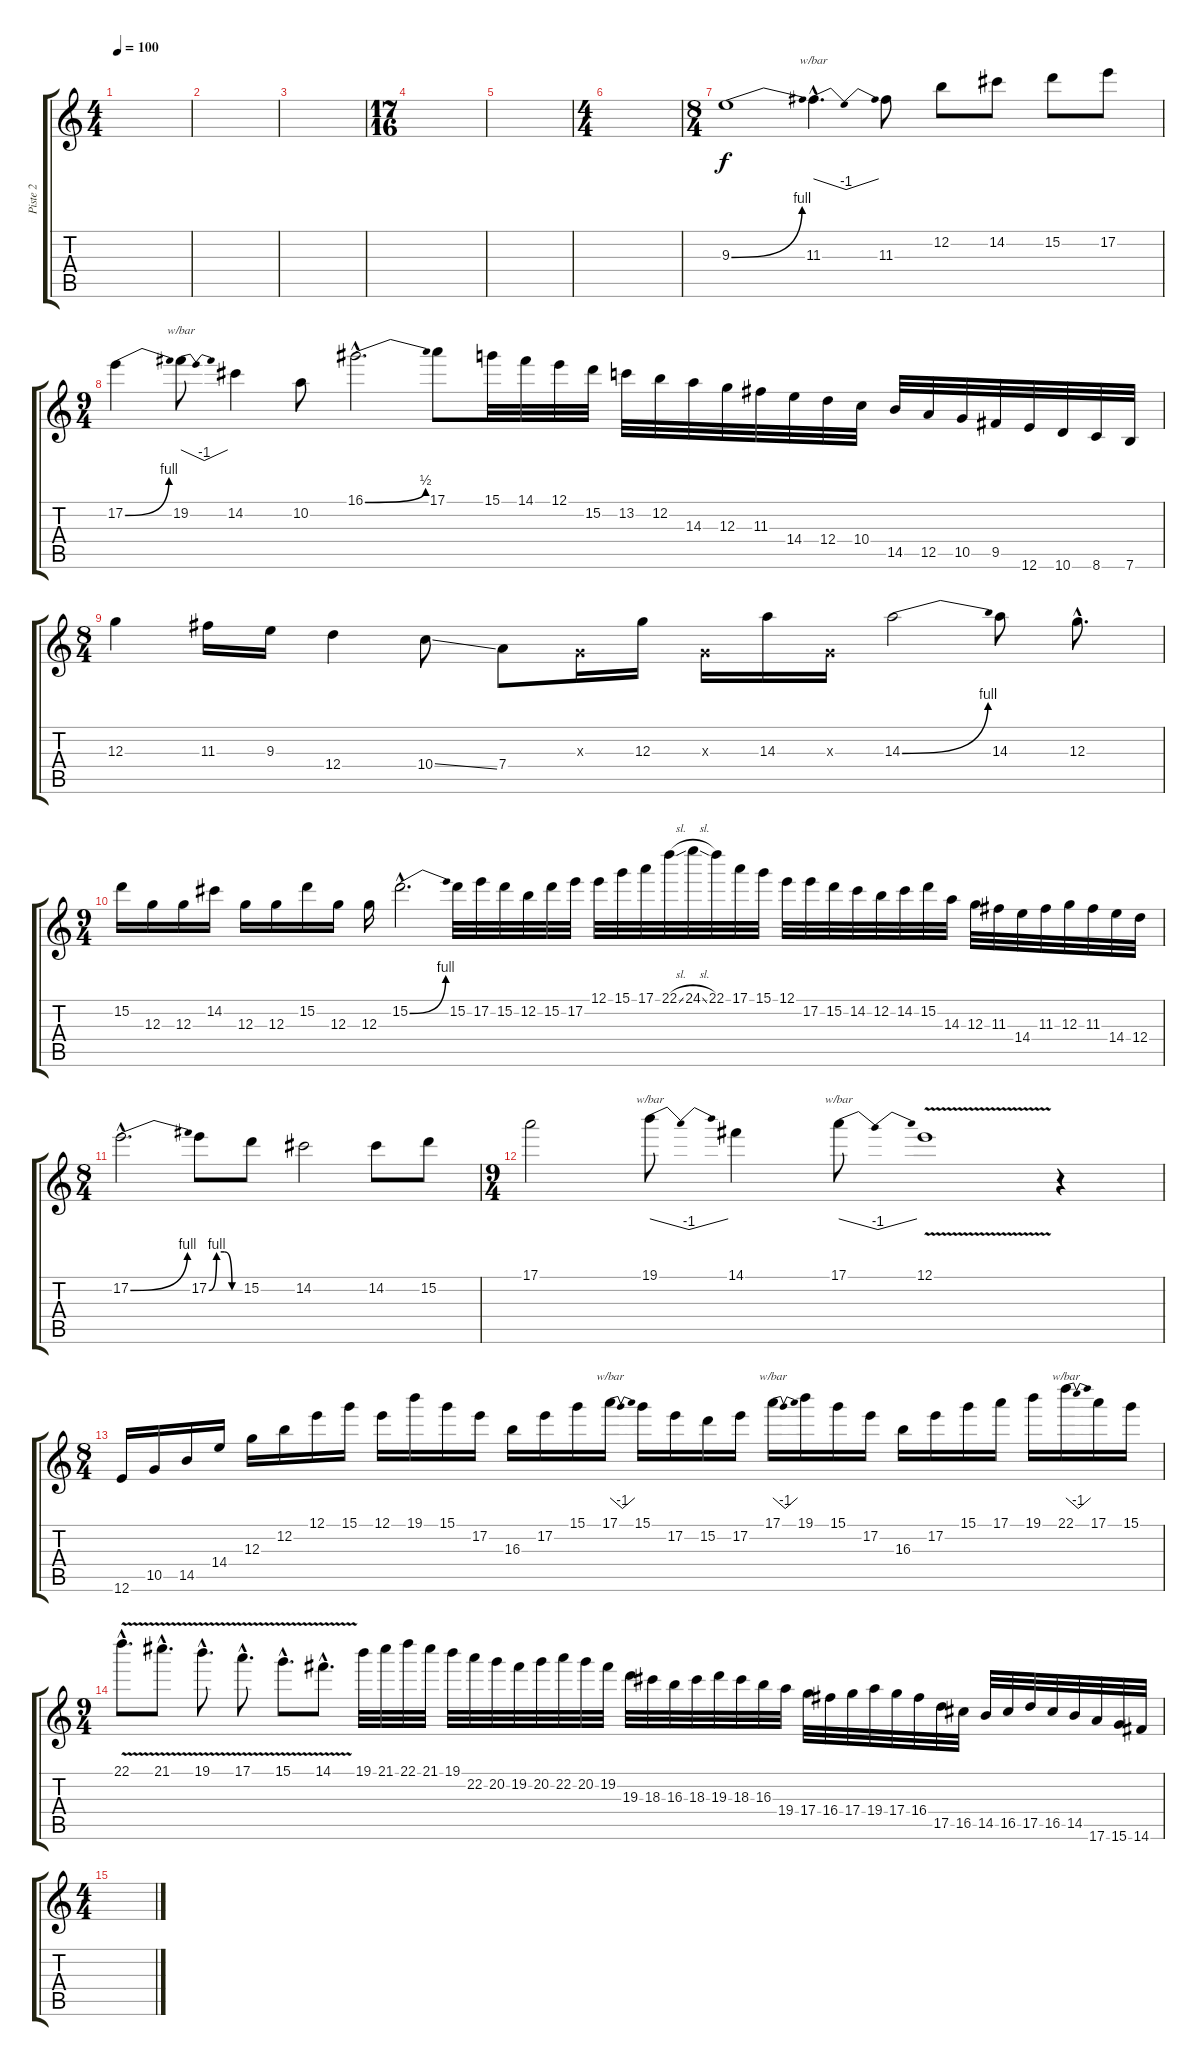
\track ("Piste 2" "Piste 2") {instrument distortionguitar}
\staff {score tabs}
\tuning (E4 B3 G3 D3 A2 E2) {hide}
\ts (4 4)
\tempo 100
\clef g2
\ks c
|
|
|
\ts (17 16)
|
|
\ts (4 4)
|
\ts (8 4)
9.3{be (bend 0 0 60 4)}.1 11.3{hac}.4{d tbe (dip default 0 0 30 -4 60 0)} 11.3.8 12.2.8 14.2.8 15.2.8 17.2.8 |
\ts (9 4)
17.2{be (bend 0 0 60 4)}.4 19.2.8{tbe (dip default 0 0 30 -4 60 0)} 14.2.4 10.2.8 16.1{be (bend 0 0 60 2) hac}.2{d} 17.1.8 15.1.32 14.1.32 12.1.32 15.2.32 13.2.32 12.2.32 14.3.32 12.3.32 11.3.32 14.4.32 12.4.32 10.4.32 14.5.32 12.5.32 10.5.32 9.5.32 12.6.32 10.6.32 8.6.32 7.6.32 |
\ts (8 4)
12.3.4 11.3.16 9.3.16 12.4.4 10.4{ss}.8 7.4.8 0.3{x}.16 12.3.16 0.3{x}.16 14.3.16 0.3{x}.16 14.3{be (bend 0 0 60 4)}.2 14.3.8 12.3{hac}.8{d} |
\ts (9 4)
15.2.16 12.3.16 12.3.16 14.2.16 12.3.16 12.3.16 15.2.16 12.3.16 12.3.16 15.2{be (bend 0 0 60 4) hac}.2{d} 15.2.32 17.2.32 15.2.32 12.2.32 15.2.32 17.2.32 12.1.32 15.1.32 17.1.32 22.1{sl}.32 24.1{sl}.32 22.1.32 17.1.32 15.1.32 12.1.32 17.2.32 15.2.32 14.2.32 12.2.32 14.2.32 15.2.32 14.3.32 12.3.32 11.3.32 14.4.32 11.3.32 12.3.32 11.3.32 14.4.32 12.4.32 |
\ts (8 4)
17.2{be (bend 0 0 60 4) hac}.2{d} 17.2{be (custom 0 0 15 4 30 4 45 0 60 0)}.8 15.2.8 14.2.2 14.2.8 15.2.8 |
\ts (9 4)
17.1.2 19.1.8{tbe (dip default 0 0 30 -4 60 0)} 14.1.4 17.1.8{tbe (dip default 0 0 30 -4 60 0)} 12.1{v}.1 r.4 |
\ts (8 4)
12.6.16 10.5.16 14.5.16 14.4.16 12.3.16 12.2.16 12.1.16 15.1.16 12.1.16 19.1.16 15.1.16 17.2.16 16.3.16 17.2.16 15.1.16 17.1.16{tbe (dip default 0 0 30 -4 60 0)} 15.1.16 17.2.16 15.2.16 17.2.16 17.1.16{tbe (dip default 0 0 30 -4 60 0)} 19.1.16 15.1.16 17.2.16 16.3.16 17.2.16 15.1.16 17.1.16 19.1.16 22.1.16{tbe (dip default 0 0 30 -4 60 0)} 17.1.16 15.1.16 |
\ts (9 4)
22.1{v hac}.8{d} 21.1{v hac}.8{d} 19.1{v hac}.8{d} 17.1{v hac}.8{d} 15.1{v hac}.8{d} 14.1{v hac}.8{d} 19.1.32 21.1.32 22.1.32 21.1.32 19.1.32 22.2.32 20.2.32 19.2.32 20.2.32 22.2.32 20.2.32 19.2.32 19.3.32 18.3.32 16.3.32 18.3.32 19.3.32 18.3.32 16.3.32 19.4.32 17.4.32 16.4.32 17.4.32 19.4.32 17.4.32 16.4.32 17.5.32 16.5.32 14.5.32 16.5.32 17.5.32 16.5.32 14.5.32 17.6.32 15.6.32 14.6.32 |
\ts (4 4)
